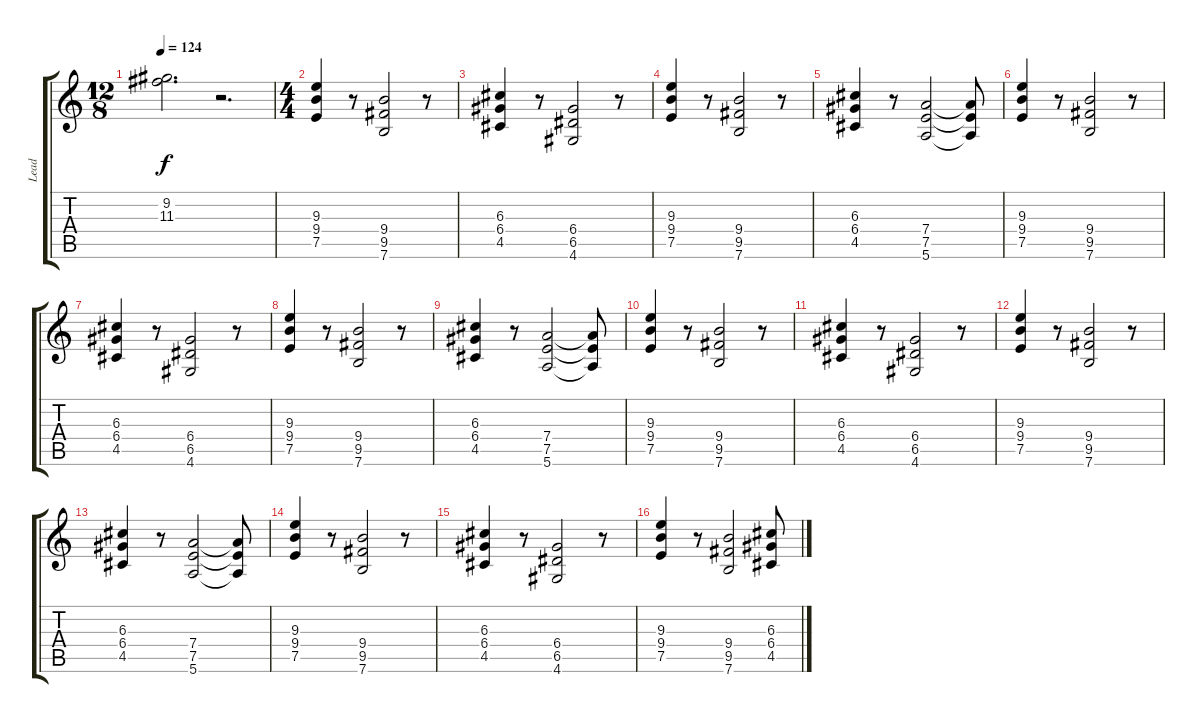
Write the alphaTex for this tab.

\track ("Lead" "Lead") {instrument overdrivenguitar}
\staff {score tabs}
\tuning (E4 B3 G3 D3 A2 E2) {hide}
\ts (12 8)
\tempo 124
\clef g2
\ks c
(9.2{t} 11.3{t}).2{d dy f} r.2{d} |
\ts (4 4)
(9.3 9.4 7.5).4{volume 16} r.8 (9.4 9.5 7.6).2 r.8 |
(6.3 6.4 4.5).4 r.8 (6.4 6.5 4.6).2 r.8 |
(9.3 9.4 7.5).4 r.8 (9.4 9.5 7.6).2 r.8 |
(6.3 6.4 4.5).4 r.8 (7.4 7.5 5.6).2 (7.4{t} 7.5{t} 5.6{t}).8 |
(9.3 9.4 7.5).4{volume 16} r.8 (9.4 9.5 7.6).2 r.8 |
(6.3 6.4 4.5).4 r.8 (6.4 6.5 4.6).2 r.8 |
(9.3 9.4 7.5).4 r.8 (9.4 9.5 7.6).2 r.8 |
(6.3 6.4 4.5).4 r.8 (7.4 7.5 5.6).2 (7.4{t} 7.5{t} 5.6{t}).8 |
(9.3 9.4 7.5).4{volume 16} r.8 (9.4 9.5 7.6).2 r.8 |
(6.3 6.4 4.5).4 r.8 (6.4 6.5 4.6).2 r.8 |
(9.3 9.4 7.5).4 r.8 (9.4 9.5 7.6).2 r.8 |
(6.3 6.4 4.5).4 r.8 (7.4 7.5 5.6).2 (7.4{t} 7.5{t} 5.6{t}).8 |
(9.3 9.4 7.5).4 r.8 (9.4 9.5 7.6).2 r.8 |
(6.3 6.4 4.5).4 r.8 (6.4 6.5 4.6).2 r.8 |
(9.3 9.4 7.5).4 r.8 (9.4 9.5 7.6).2 (6.3 6.4 4.5).8
